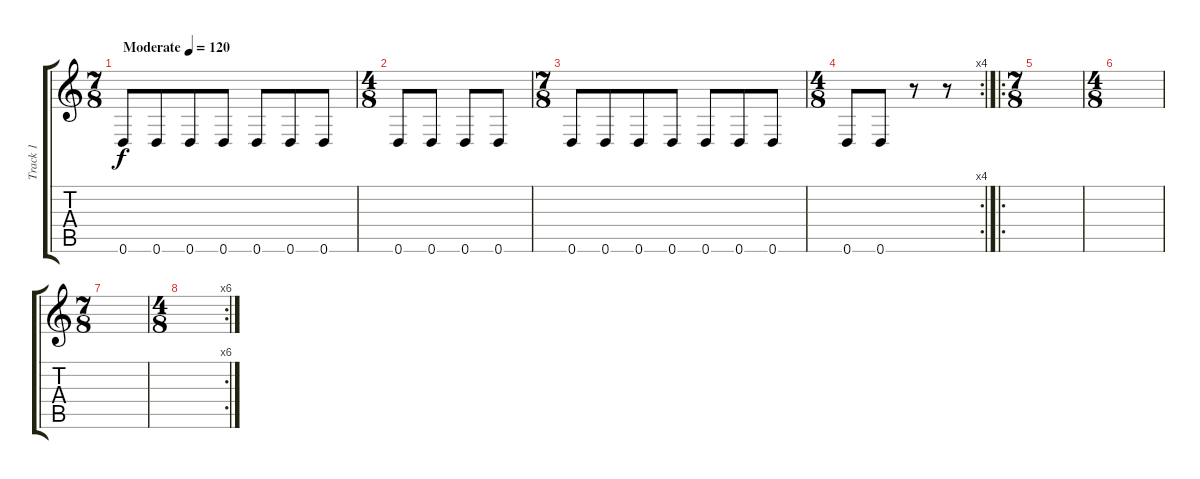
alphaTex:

\track ("Track 1" "Track 1") {instrument electricguitarmuted}
\staff {score tabs}
\tuning (D4 A3 F3 C3 G2 D2) {hide}
\ts (7 8)
\tempo (120 "Moderate")
\clef g2
\ks c
0.6.8{dy f instrument electricguitarmuted} 0.6.8 0.6.8 0.6.8 0.6.8 0.6.8 0.6.8 |
\ts (4 8)
0.6.8 0.6.8 0.6.8 0.6.8 |
\ts (7 8)
0.6.8 0.6.8 0.6.8 0.6.8 0.6.8 0.6.8 0.6.8 |
\rc 4
\ts (4 8)
0.6.8 0.6.8 r.8 r.8 |
\ro
\ts (7 8)
|
\ts (4 8)
|
\ts (7 8)
|
\rc 6
\ts (4 8)
